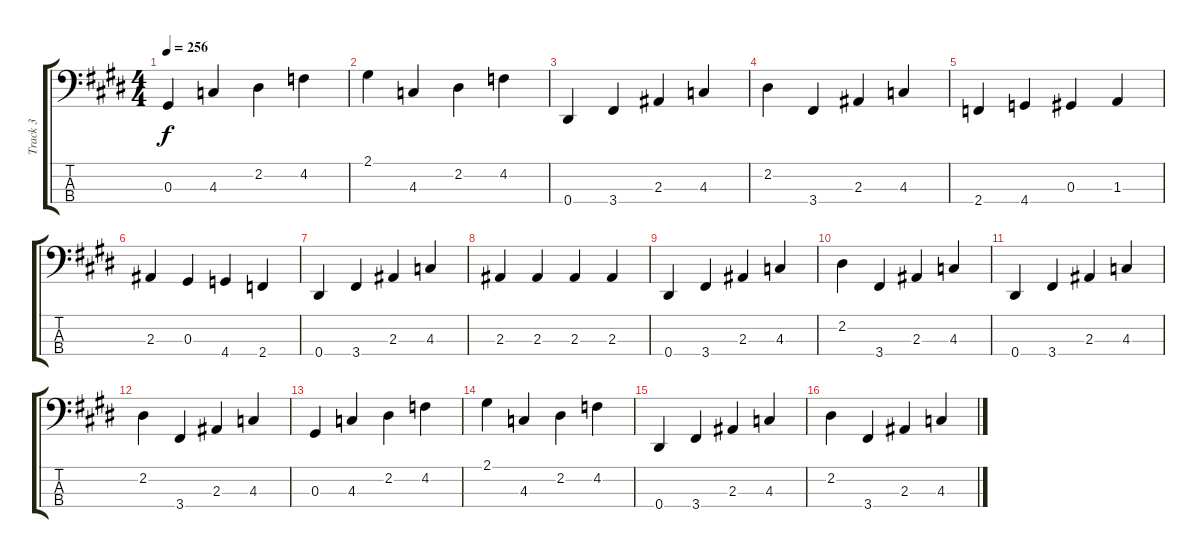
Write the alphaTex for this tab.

\track ("Track 3" "Track 3") {instrument electricbassfinger}
\staff {score tabs}
\tuning (Gb2 Db2 Ab1 Eb1) {hide}
\ts (4 4)
\tempo 256
\clef f4
\ks e
0.3.4{dy f} 4.3.4 2.2.4 4.2.4 |
2.1.4 4.3.4 2.2.4 4.2.4 |
0.4.4 3.4.4 2.3.4 4.3.4 |
2.2.4 3.4.4 2.3.4 4.3.4 |
2.4.4 4.4.4 0.3.4 1.3.4 |
2.3.4 0.3.4 4.4.4 2.4.4 |
0.4.4 3.4.4 2.3.4 4.3.4 |
2.3.4 2.3.4 2.3.4 2.3.4 |
0.4.4 3.4.4 2.3.4 4.3.4 |
2.2.4 3.4.4 2.3.4 4.3.4 |
0.4.4 3.4.4 2.3.4 4.3.4 |
2.2.4 3.4.4 2.3.4 4.3.4 |
0.3.4 4.3.4 2.2.4 4.2.4 |
2.1.4 4.3.4 2.2.4 4.2.4 |
0.4.4 3.4.4 2.3.4 4.3.4 |
2.2.4 3.4.4 2.3.4 4.3.4
